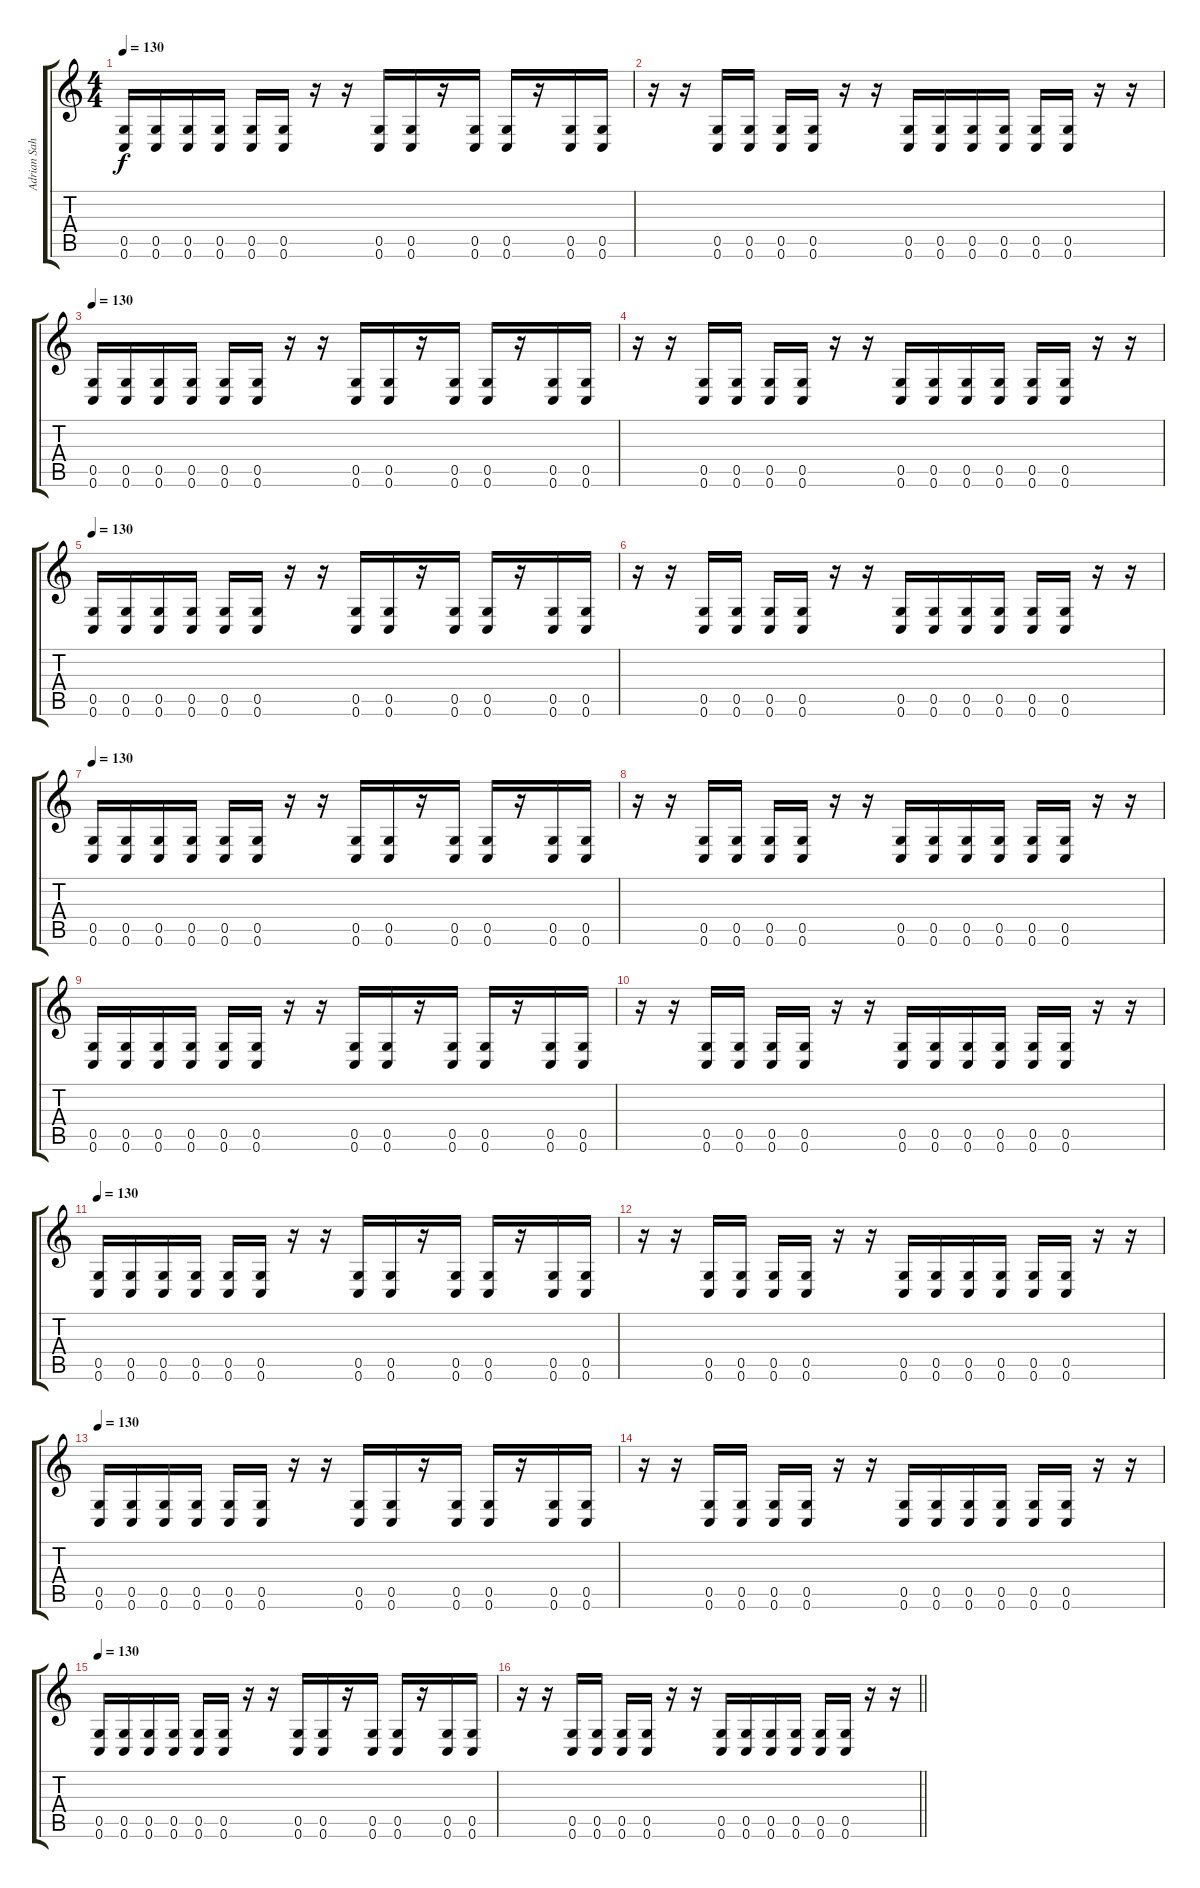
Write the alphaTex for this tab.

\track ("Adrian Sahid" "Adrian Sah") {instrument overdrivenguitar}
\staff {score tabs}
\tuning (D4 A3 F3 C3 G2 C2) {hide}
\ts (4 4)
\tempo 130
\clef g2
\ks c
(0.5 0.6).16{dy f instrument overdrivenguitar} (0.5 0.6).16 (0.5 0.6).16 (0.5 0.6).16 (0.5 0.6).16 (0.5 0.6).16 r.16 r.16 (0.5 0.6).16 (0.5 0.6).16 r.16 (0.5 0.6).16 (0.5 0.6).16 r.16 (0.5 0.6).16 (0.5 0.6).16 |
r.16 r.16 (0.5 0.6).16 (0.5 0.6).16 (0.5 0.6).16 (0.5 0.6).16 r.16 r.16 (0.5 0.6).16 (0.5 0.6).16 (0.5 0.6).16 (0.5 0.6).16 (0.5 0.6).16 (0.5 0.6).16 r.16 r.16 |
\tempo 130
(0.5 0.6).16 (0.5 0.6).16 (0.5 0.6).16 (0.5 0.6).16 (0.5 0.6).16 (0.5 0.6).16 r.16 r.16 (0.5 0.6).16 (0.5 0.6).16 r.16 (0.5 0.6).16 (0.5 0.6).16 r.16 (0.5 0.6).16 (0.5 0.6).16 |
r.16 r.16 (0.5 0.6).16 (0.5 0.6).16 (0.5 0.6).16 (0.5 0.6).16 r.16 r.16 (0.5 0.6).16 (0.5 0.6).16 (0.5 0.6).16 (0.5 0.6).16 (0.5 0.6).16 (0.5 0.6).16 r.16 r.16 |
\tempo 130
(0.5 0.6).16 (0.5 0.6).16 (0.5 0.6).16 (0.5 0.6).16 (0.5 0.6).16 (0.5 0.6).16 r.16 r.16 (0.5 0.6).16 (0.5 0.6).16 r.16 (0.5 0.6).16 (0.5 0.6).16 r.16 (0.5 0.6).16 (0.5 0.6).16 |
r.16 r.16 (0.5 0.6).16 (0.5 0.6).16 (0.5 0.6).16 (0.5 0.6).16 r.16 r.16 (0.5 0.6).16 (0.5 0.6).16 (0.5 0.6).16 (0.5 0.6).16 (0.5 0.6).16 (0.5 0.6).16 r.16 r.16 |
\tempo 130
(0.5 0.6).16 (0.5 0.6).16 (0.5 0.6).16 (0.5 0.6).16 (0.5 0.6).16 (0.5 0.6).16 r.16 r.16 (0.5 0.6).16 (0.5 0.6).16 r.16 (0.5 0.6).16 (0.5 0.6).16 r.16 (0.5 0.6).16 (0.5 0.6).16 |
r.16 r.16 (0.5 0.6).16 (0.5 0.6).16 (0.5 0.6).16 (0.5 0.6).16 r.16 r.16 (0.5 0.6).16 (0.5 0.6).16 (0.5 0.6).16 (0.5 0.6).16 (0.5 0.6).16 (0.5 0.6).16 r.16 r.16 |
(0.5 0.6).16{instrument overdrivenguitar} (0.5 0.6).16 (0.5 0.6).16 (0.5 0.6).16 (0.5 0.6).16 (0.5 0.6).16 r.16 r.16 (0.5 0.6).16 (0.5 0.6).16 r.16 (0.5 0.6).16 (0.5 0.6).16 r.16 (0.5 0.6).16 (0.5 0.6).16 |
r.16 r.16 (0.5 0.6).16 (0.5 0.6).16 (0.5 0.6).16 (0.5 0.6).16 r.16 r.16 (0.5 0.6).16 (0.5 0.6).16 (0.5 0.6).16 (0.5 0.6).16 (0.5 0.6).16 (0.5 0.6).16 r.16 r.16 |
\tempo 130
(0.5 0.6).16 (0.5 0.6).16 (0.5 0.6).16 (0.5 0.6).16 (0.5 0.6).16 (0.5 0.6).16 r.16 r.16 (0.5 0.6).16 (0.5 0.6).16 r.16 (0.5 0.6).16 (0.5 0.6).16 r.16 (0.5 0.6).16 (0.5 0.6).16 |
r.16 r.16 (0.5 0.6).16 (0.5 0.6).16 (0.5 0.6).16 (0.5 0.6).16 r.16 r.16 (0.5 0.6).16 (0.5 0.6).16 (0.5 0.6).16 (0.5 0.6).16 (0.5 0.6).16 (0.5 0.6).16 r.16 r.16 |
\tempo 130
(0.5 0.6).16 (0.5 0.6).16 (0.5 0.6).16 (0.5 0.6).16 (0.5 0.6).16 (0.5 0.6).16 r.16 r.16 (0.5 0.6).16 (0.5 0.6).16 r.16 (0.5 0.6).16 (0.5 0.6).16 r.16 (0.5 0.6).16 (0.5 0.6).16 |
r.16 r.16 (0.5 0.6).16 (0.5 0.6).16 (0.5 0.6).16 (0.5 0.6).16 r.16 r.16 (0.5 0.6).16 (0.5 0.6).16 (0.5 0.6).16 (0.5 0.6).16 (0.5 0.6).16 (0.5 0.6).16 r.16 r.16 |
\tempo 130
(0.5 0.6).16 (0.5 0.6).16 (0.5 0.6).16 (0.5 0.6).16 (0.5 0.6).16 (0.5 0.6).16 r.16 r.16 (0.5 0.6).16 (0.5 0.6).16 r.16 (0.5 0.6).16 (0.5 0.6).16 r.16 (0.5 0.6).16 (0.5 0.6).16 |
\barLineRight lightlight
r.16 r.16 (0.5 0.6).16 (0.5 0.6).16 (0.5 0.6).16 (0.5 0.6).16 r.16 r.16 (0.5 0.6).16 (0.5 0.6).16 (0.5 0.6).16 (0.5 0.6).16 (0.5 0.6).16 (0.5 0.6).16 r.16 r.16
